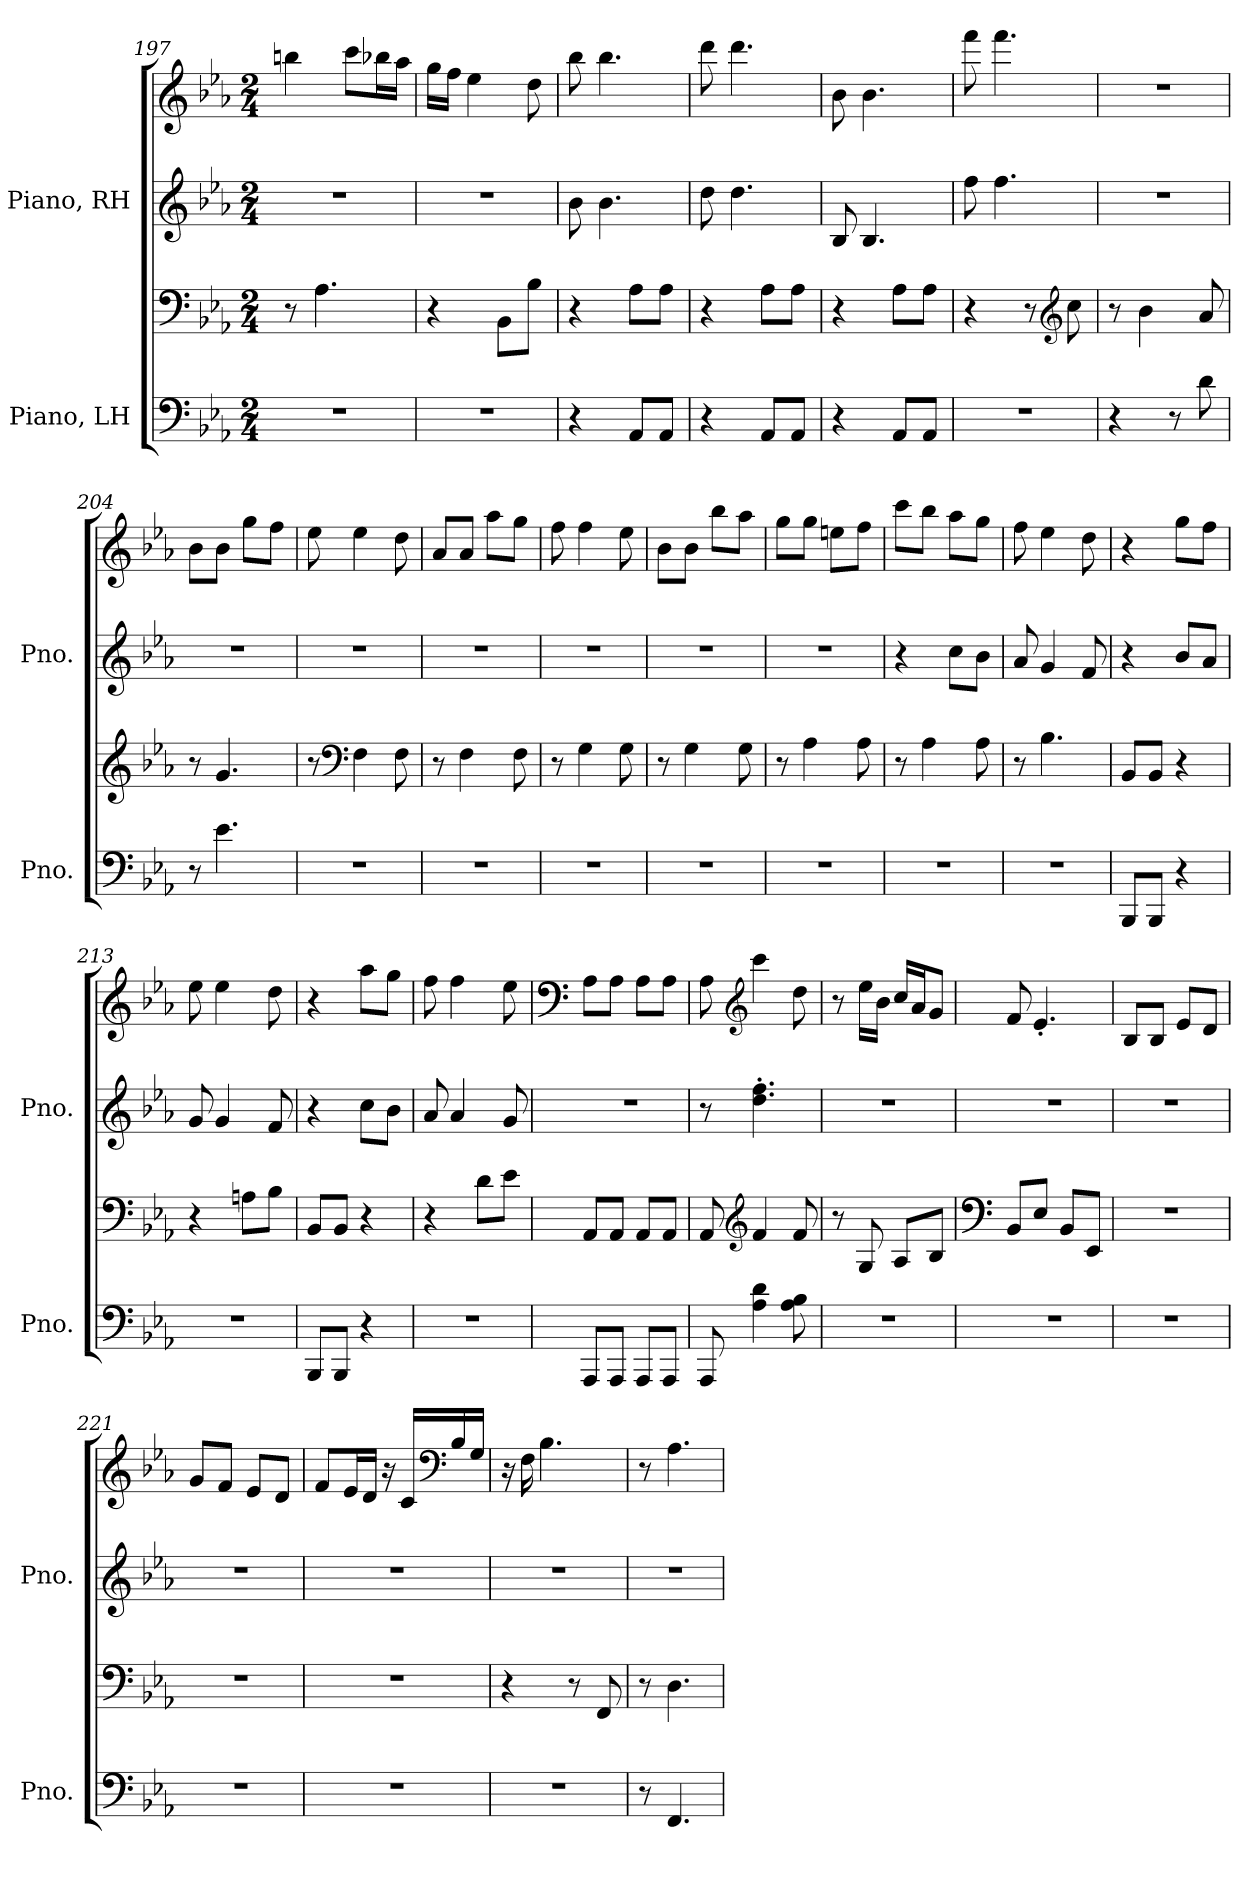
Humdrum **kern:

**kern	**kern	**kern	**kern
*part2	*part2	*part1	*part1
*staff4	*staff3	*staff2	*staff1
*I"Piano, LH	*	*I"Piano, RH	*
*I'Pno.	*	*I'Pno.	*
*clefF4	*clefF4	*clefG2	*clefG2
*k[b-e-a-]	*k[b-e-a-]	*k[b-e-a-]	*k[b-e-a-]
*M2/4	*M2/4	*M2/4	*M2/4
=197	=197	=197	=197
2r	8r	2r	4bbn\
.	4.A-\	.	.
.	.	.	8ccc\L
.	.	.	16bb-X\L
.	.	.	16aa-\JJ
=198	=198	=198	=198
2r	4r	2r	16gg\LL
.	.	.	16ff\JJ
.	.	.	4ee-\
.	8BB-\L	.	.
.	8B-\J	.	8dd\
=199	=199	=199	=199
4r	4r	8b-\	8bb-\
.	.	4.b-\	4.bb-\
8AA-/L	8A-\L	.	.
8AA-/J	8A-\J	.	.
=200	=200	=200	=200
4r	4r	8dd\	8ddd\
.	.	4.dd\	4.ddd\
8AA-/L	8A-\L	.	.
8AA-/J	8A-\J	.	.
!!LO:LB:g=z
=201	=201	=201	=201
4r	4r	8B-/	8b-\
.	.	4.B-/	4.b-\
8AA-/L	8A-\L	.	.
8AA-/J	8A-\J	.	.
=202	=202	=202	=202
2r	4r	8ff\	8fff\
.	.	4.ff\	4.fff\
.	8r	.	.
*	*clefG2	*	*
.	8cc\	.	.
=203	=203	=203	=203
4r	8r	2r	2r
.	4b-\	.	.
8r	.	.	.
8d\	8a-/	.	.
=204	=204	=204	=204
8r	8r	2r	8b-\L
4.e-\	4.g/	.	8b-\J
.	.	.	8gg\L
.	.	.	8ff\J
=205	=205	=205	=205
2r	8r	2r	8ee-\
*	*clefF4	*	*
.	4F\	.	4ee-\
.	8F\	.	8dd\
=206	=206	=206	=206
2r	8r	2r	8a-/L
.	4F\	.	8a-/J
.	.	.	8aa-\L
.	8F\	.	8gg\J
=207	=207	=207	=207
2r	8r	2r	8ff\
.	4G\	.	4ff\
.	8G\	.	8ee-\
=208	=208	=208	=208
2r	8r	2r	8b-\L
.	4G\	.	8b-\J
.	.	.	8bb-\L
.	8G\	.	8aa-\J
!!LO:PB:g=z
=209	=209	=209	=209
2r	8r	2r	8gg\L
.	4A-\	.	8gg\J
.	.	.	8een\L
.	8A-\	.	8ff\J
=210	=210	=210	=210
2r	8r	4r	8ccc\L
.	4A-\	.	8bb-\J
.	.	8cc\L	8aa-\L
.	8A-\	8b-\J	8gg\J
=211	=211	=211	=211
2r	8r	8a-/	8ff\
.	4.B-\	4g/	4ee-\
.	.	8f/	8dd\
=212	=212	=212	=212
8BBB-/L	8BB-/L	4r	4r
8BBB-/J	8BB-/J	.	.
4r	4r	8b-/L	8gg\L
.	.	8a-/J	8ff\J
=213	=213	=213	=213
2r	4r	8g/	8ee-\
.	.	4g/	4ee-\
.	8An\L	.	.
.	8B-\J	8f/	8dd\
=214	=214	=214	=214
8BBB-/L	8BB-/L	4r	4r
8BBB-/J	8BB-/J	.	.
4r	4r	8cc\L	8aa-\L
.	.	8b-\J	8gg\J
=215	=215	=215	=215
2r	4r	8a-/	8ff\
.	.	4a-/	4ff\
.	8d\L	.	.
.	8e-\J	8g/	8ee-\
!!LO:LB:g=z
=216	=216	=216	=216
*	*	*	*clefF4
8AAA-/L	8AA-/L	2r	8A-\L
8AAA-/J	8AA-/J	.	8A-\J
8AAA-/L	8AA-/L	.	8A-\L
8AAA-/J	8AA-/J	.	8A-\J
=217	=217	=217	=217
8AAA-/	8AA-/	8r	8A-\
*	*clefG2	*	*clefG2
4A-\ 4d\	4f/	4.dd\' 4.ff\'	4ccc\
8A-\ 8B-\	8f/	.	8dd\
=218	=218	=218	=218
2r	8r	2r	8r
.	8G/	.	16ee-\LL
.	.	.	16b-\JJ
.	8A-/L	.	16cc/LL
.	.	.	16a-/J
.	8B-/J	.	8g/J
=219	=219	=219	=219
*	*clefF4	*	*
2r	8BB-/L	2r	8f/
.	8E-/J	.	4.e-'/
.	8BB-/L	.	.
.	8EE-/J	.	.
=220	=220	=220	=220
2r	2r	2r	8B-/L
.	.	.	8B-/J
.	.	.	8e-/L
.	.	.	8d/J
=221	=221	=221	=221
2r	2r	2r	8g/L
.	.	.	8f/J
.	.	.	8e-/L
.	.	.	8d/J
!!LO:LB:g=z
=222	=222	=222	=222
2r	2r	2r	8f/L
.	.	.	16e-/L
.	.	.	16d/JJ
.	.	.	16r
.	.	.	16c/LL
*	*	*	*clefF4
.	.	.	16B-/
.	.	.	16G/JJ
=223	=223	=223	=223
2r	4r	2r	16r
.	.	.	16F\
.	.	.	4.B-\
.	8r	.	.
.	8FF/	.	.
=224	=224	=224	=224
8r	8r	2r	8r
4.FF/	4.D\	.	4.A-\
=	=	=	=
*-	*-	*-	*-
